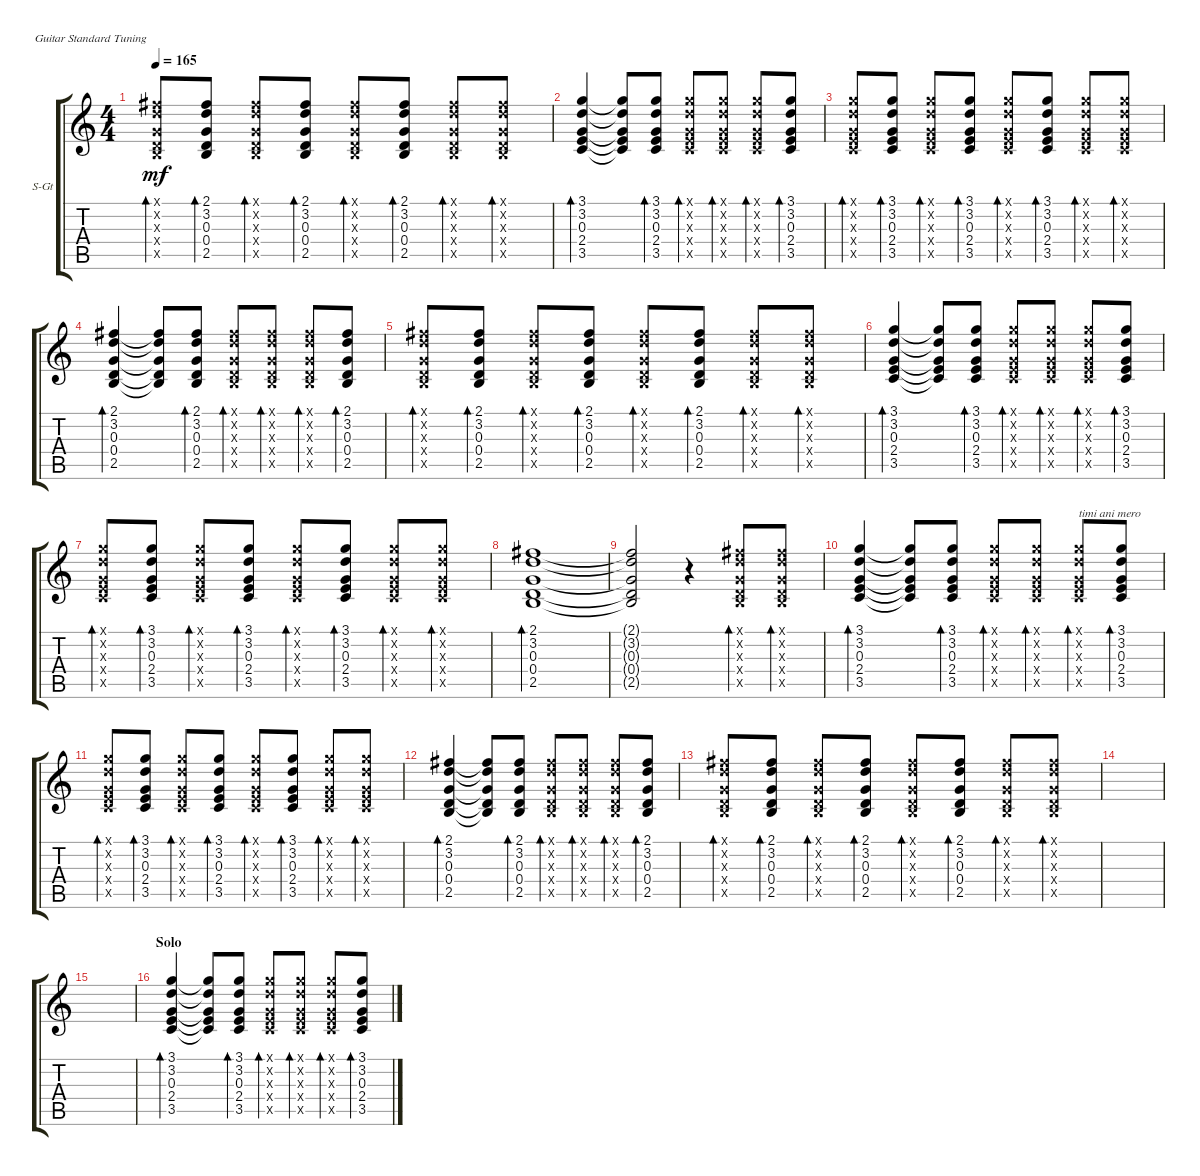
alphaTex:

\defaultSystemsLayout 4
\bracketExtendMode groupsimilarinstruments
\firstSystemTrackNameOrientation horizontal
\otherSystemsTrackNameOrientation horizontal
\track ("Steel Guitar" "S-Gt") {instrument acousticguitarsteel}
\staff {score tabs}
\tuning (E4 B3 G3 D3 A2 E2)
\ts (4 4)
\tempo 165
\clef g2
\ks c
(0.4{x} 0.3{x} 3.2{x} 2.1{x} 2.5{x}).8{bd 30 dy mf} (0.4 0.3 3.2 2.1 2.5).8{bd 30} (0.4{x} 0.3{x} 3.2{x} 2.1{x} 2.5{x}).8{bd 30} (0.4 0.3 3.2 2.1 2.5).8{bd 30} (0.4{x} 0.3{x} 3.2{x} 2.1{x} 2.5{x}).8{bd 30} (0.4 0.3 3.2 2.1 2.5).8{bd 30} (0.4{x} 0.3{x} 3.2{x} 2.1{x} 2.5{x}).8{bd 30} (0.4{x} 0.3{x} 3.2{x} 2.1{x} 2.5{x}).8{bd 30} |
(3.5 2.4 0.3 3.2 3.1).4{bd 30} (3.1{t} 3.2{t} 0.3{t} 2.4{t} 3.5{t}).8 (3.5 2.4 0.3 3.2 3.1).8{bd 30} (3.5{x} 2.4{x} 0.3{x} 3.2{x} 3.1{x}).8{bd 30} (3.1{x} 3.2{x} 0.3{x} 2.4{x} 3.5{x}).8{bd 30} (3.1{x} 3.2{x} 0.3{x} 2.4{x} 3.5{x}).8{bd 30} (3.5 2.4 0.3 3.2 3.1).8{bd 30} |
(3.1{x} 3.2{x} 0.3{x} 2.4{x} 3.5{x}).8{bd 30} (3.5 2.4 0.3 3.2 3.1).8{bd 30} (3.1{x} 3.2{x} 0.3{x} 2.4{x} 3.5{x}).8{bd 30} (3.5 2.4 0.3 3.2 3.1).8{bd 30} (3.1{x} 3.2{x} 0.3{x} 2.4{x} 3.5{x}).8{bd 30} (3.5 2.4 0.3 3.2 3.1).8{bd 30} (3.1{x} 3.2{x} 0.3{x} 2.4{x} 3.5{x}).8{bd 30} (3.1{x} 3.2{x} 0.3{x} 2.4{x} 3.5{x}).8{bd 30} |
(0.4 0.3 3.2 2.1 2.5).4{bd 30} (2.1{t} 3.2{t} 0.3{t} 0.4{t} 2.5{t}).8 (0.4 0.3 3.2 2.1 2.5).8{bd 30} (0.4{x} 0.3{x} 3.2{x} 2.1{x} 2.5{x}).8{bd 30} (2.1{x} 3.2{x} 0.3{x} 0.4{x} 2.5{x}).8{bd 30} (2.1{x} 3.2{x} 0.3{x} 0.4{x} 2.5{x}).8{bd 30} (2.5 0.4 0.3 3.2 2.1).8{bd 30} |
(0.4{x} 0.3{x} 3.2{x} 2.1{x} 2.5{x}).8{bd 30} (0.4 0.3 3.2 2.1 2.5).8{bd 30} (0.4{x} 0.3{x} 3.2{x} 2.1{x} 2.5{x}).8{bd 30} (0.4 0.3 3.2 2.1 2.5).8{bd 30} (0.4{x} 0.3{x} 3.2{x} 2.1{x} 2.5{x}).8{bd 30} (0.4 0.3 3.2 2.1 2.5).8{bd 30} (0.4{x} 0.3{x} 3.2{x} 2.1{x} 2.5{x}).8{bd 30} (0.4{x} 0.3{x} 3.2{x} 2.1{x} 2.5{x}).8{bd 30} |
(3.5 2.4 0.3 3.2 3.1).4{bd 30} (3.1{t} 3.2{t} 0.3{t} 2.4{t} 3.5{t}).8 (3.5 2.4 0.3 3.2 3.1).8{bd 30} (3.5{x} 2.4{x} 0.3{x} 3.2{x} 3.1{x}).8{bd 30} (3.1{x} 3.2{x} 0.3{x} 2.4{x} 3.5{x}).8{bd 30} (3.1{x} 3.2{x} 0.3{x} 2.4{x} 3.5{x}).8{bd 30} (3.5 2.4 0.3 3.2 3.1).8{bd 30} |
(3.1{x} 3.2{x} 0.3{x} 2.4{x} 3.5{x}).8{bd 30} (3.5 2.4 0.3 3.2 3.1).8{bd 30} (3.1{x} 3.2{x} 0.3{x} 2.4{x} 3.5{x}).8{bd 30} (3.5 2.4 0.3 3.2 3.1).8{bd 30} (3.1{x} 3.2{x} 0.3{x} 2.4{x} 3.5{x}).8{bd 30} (3.5 2.4 0.3 3.2 3.1).8{bd 30} (3.1{x} 3.2{x} 0.3{x} 2.4{x} 3.5{x}).8{bd 30} (3.1{x} 3.2{x} 0.3{x} 2.4{x} 3.5{x}).8{bd 30} |
(0.4 0.3 3.2 2.1 2.5).1{bd 30} |
(2.1{t} 3.2{t} 0.3{t} 0.4{t} 2.5{t}).2 r.4 (0.4{x} 0.3{x} 3.2{x} 2.1{x} 2.5{x}).8{bd 30} (0.4{x} 0.3{x} 3.2{x} 2.1{x} 2.5{x}).8{bd 30} |
(3.5 2.4 0.3 3.2 3.1).4{bd 30} (3.1{t} 3.2{t} 0.3{t} 2.4{t} 3.5{t}).8 (3.5 2.4 0.3 3.2 3.1).8{bd 30} (3.5{x} 2.4{x} 0.3{x} 3.2{x} 3.1{x}).8{bd 30} (3.1{x} 3.2{x} 0.3{x} 2.4{x} 3.5{x}).8{bd 30} (3.1{x} 3.2{x} 0.3{x} 2.4{x} 3.5{x}).8{bd 30 txt "timi ani mero"} (3.5 2.4 0.3 3.2 3.1).8{bd 30} |
(3.1{x} 3.2{x} 0.3{x} 2.4{x} 3.5{x}).8{bd 30} (3.5 2.4 0.3 3.2 3.1).8{bd 30} (3.1{x} 3.2{x} 0.3{x} 2.4{x} 3.5{x}).8{bd 30} (3.5 2.4 0.3 3.2 3.1).8{bd 30} (3.1{x} 3.2{x} 0.3{x} 2.4{x} 3.5{x}).8{bd 30} (3.5 2.4 0.3 3.2 3.1).8{bd 30} (3.1{x} 3.2{x} 0.3{x} 2.4{x} 3.5{x}).8{bd 30} (3.1{x} 3.2{x} 0.3{x} 2.4{x} 3.5{x}).8{bd 30} |
(0.4 0.3 3.2 2.1 2.5).4{bd 30} (2.1{t} 3.2{t} 0.3{t} 0.4{t} 2.5{t}).8 (0.4 0.3 3.2 2.1 2.5).8{bd 30} (0.4{x} 0.3{x} 3.2{x} 2.1{x} 2.5{x}).8{bd 30} (2.1{x} 3.2{x} 0.3{x} 0.4{x} 2.5{x}).8{bd 30} (2.1{x} 3.2{x} 0.3{x} 0.4{x} 2.5{x}).8{bd 30} (2.5 0.4 0.3 3.2 2.1).8{bd 30} |
(0.4{x} 0.3{x} 3.2{x} 2.1{x} 2.5{x}).8{bd 30} (0.4 0.3 3.2 2.1 2.5).8{bd 30} (0.4{x} 0.3{x} 3.2{x} 2.1{x} 2.5{x}).8{bd 30} (0.4 0.3 3.2 2.1 2.5).8{bd 30} (0.4{x} 0.3{x} 3.2{x} 2.1{x} 2.5{x}).8{bd 30} (0.4 0.3 3.2 2.1 2.5).8{bd 30} (0.4{x} 0.3{x} 3.2{x} 2.1{x} 2.5{x}).8{bd 30} (0.4{x} 0.3{x} 3.2{x} 2.1{x} 2.5{x}).8{bd 30} |
|
|
\section ("" "Solo")
(3.5 2.4 0.3 3.2 3.1).4{bd 30} (3.1{t} 3.2{t} 0.3{t} 2.4{t} 3.5{t}).8 (3.5 2.4 0.3 3.2 3.1).8{bd 30} (3.5{x} 2.4{x} 0.3{x} 3.2{x} 3.1{x}).8{bd 30} (3.1{x} 3.2{x} 0.3{x} 2.4{x} 3.5{x}).8{bd 30} (3.1{x} 3.2{x} 0.3{x} 2.4{x} 3.5{x}).8{bd 30} (3.5 2.4 0.3 3.2 3.1).8{bd 30}
